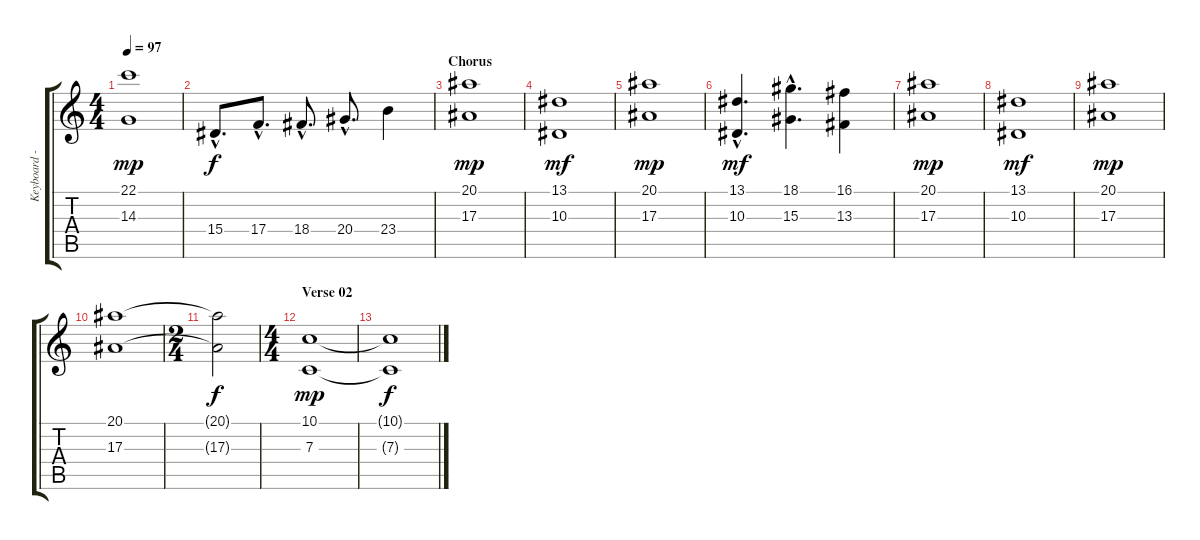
\track ("Keyboard - Shmotz" "Keyboard -") {instrument stringensemble1}
\staff {score tabs}
\tuning (D4 A3 F3 C3 G2 C2) {hide}
\ts (4 4)
\tempo 97
\clef g2
\ks c
(22.1 14.3).1{dy mp} |
15.4{hac}.8{d dy f} 17.4{hac}.8{d} 18.4{hac}.8{d} 20.4{hac}.8{d} 23.4.4 |
\section ("" "Chorus")
(20.1 17.3).1{dy mp} |
(13.1 10.3).1{dy mf} |
(20.1 17.3).1{dy mp} |
(13.1{hac} 10.3{hac}).4{d dy mf} (18.1{hac} 15.3{hac}).4{d} (16.1 13.3).4 |
(20.1 17.3).1{dy mp} |
(13.1 10.3).1{dy mf} |
(20.1 17.3).1{dy mp} |
(20.1 17.3).1 |
\ts (2 4)
(20.1{t} 17.3{t}).2{dy f} |
\ts (4 4)
\section ("" "Verse 02")
(10.1 7.3).1{dy mp volume 0} |
(10.1{t} 7.3{t}).1{dy f}
